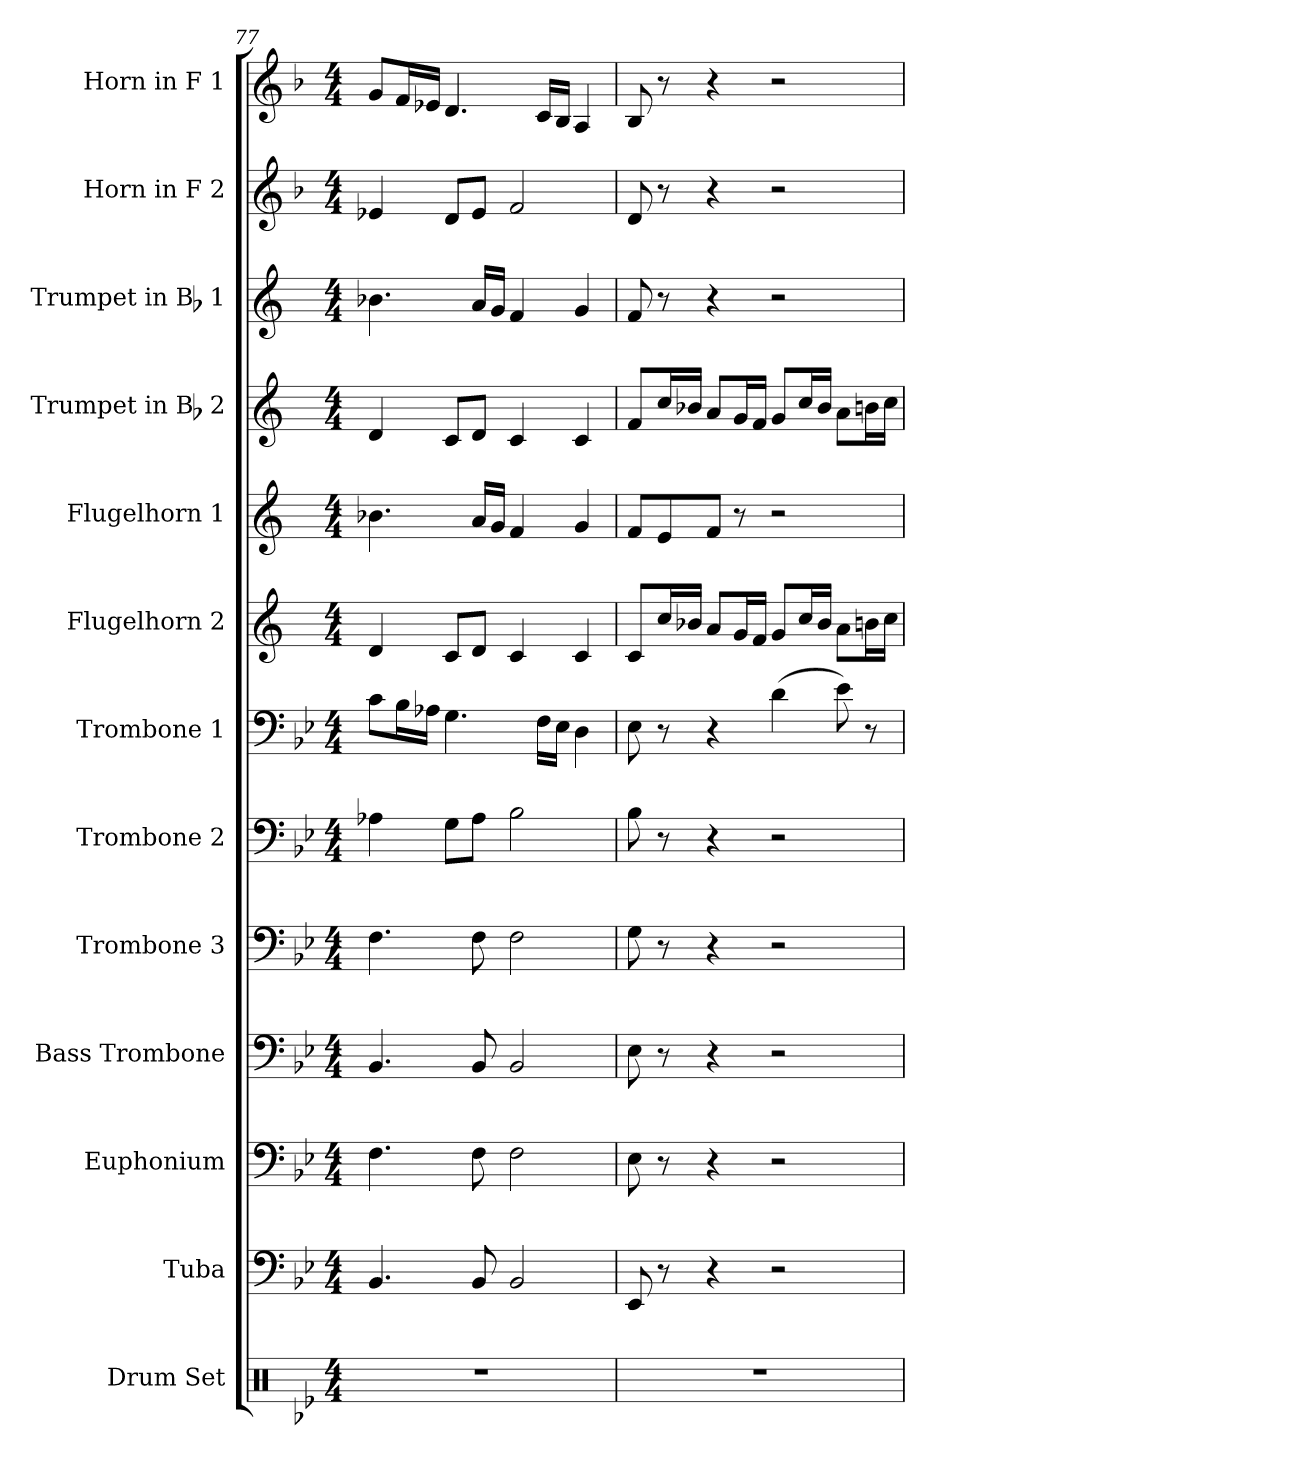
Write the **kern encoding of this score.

**kern	**kern	**kern	**kern	**kern	**kern	**kern	**kern	**kern	**kern	**kern	**kern	**kern
*part13	*part12	*part11	*part10	*part9	*part8	*part7	*part6	*part5	*part4	*part3	*part2	*part1
*staff13	*staff12	*staff11	*staff10	*staff9	*staff8	*staff7	*staff6	*staff5	*staff4	*staff3	*staff2	*staff1
*I"Drum Set	*I"Tuba	*I"Euphonium	*I"Bass Trombone	*I"Trombone 3	*I"Trombone 2	*I"Trombone 1	*I"Flugelhorn 2	*I"Flugelhorn 1	*I"Trumpet in Bb 2	*I"Trumpet in Bb 1	*I"Horn in F 2	*I"Horn in F 1
*I'D. S.	*I'Tuba	*I'Euph.	*I'B. Tbn.	*I'Tbn. 3	*I'Tbn. 2	*I'Tbn. 1	*I'Flghn. 2	*I'Flghn. 1	*	*	*I'Hn. 2	*I'Hn. 1
*clefX	*clefF4	*clefF4	*clefF4	*clefF4	*clefF4	*clefF4	*clefG2	*clefG2	*clefG2	*clefG2	*clefG2	*clefG2
*	*	*	*	*	*	*	*ITrd1c2	*ITrd1c2	*ITrd1c2	*ITrd1c2	*ITrd4c7	*ITrd4c7
*k[b-e-]	*k[b-e-]	*k[b-e-]	*k[b-e-]	*k[b-e-]	*k[b-e-]	*k[b-e-]	*k[b-e-]	*k[b-e-]	*k[b-e-]	*k[b-e-]	*k[b-e-]	*k[b-e-]
*B-:	*B-:	*B-:	*B-:	*B-:	*B-:	*B-:	*	*	*	*	*B-:	*B-:
*M4/4	*M4/4	*M4/4	*M4/4	*M4/4	*M4/4	*M4/4	*M4/4	*M4/4	*M4/4	*M4/4	*M4/4	*M4/4
=77	=77	=77	=77	=77	=77	=77	=77	=77	=77	=77	=77	=77
1r	4.BB-/	4.F\	4.BB-/	4.F\	4A-X\	8c\L	4c/	4.a-X\	4c/	4.a-X\	4A-X/	8c/L
.	.	.	.	.	.	16B-\L	.	.	.	.	.	16B-/L
.	.	.	.	.	.	16A-X\JJ	.	.	.	.	.	16A-X/JJ
.	.	.	.	.	8G\L	4.G\	8B-/L	.	8B-/L	.	8G/L	4.G/
.	8BB-/	8F\	8BB-/	8F\	8A-\J	.	8c/J	16g/LL	8c/J	16g/LL	8A-/J	.
.	.	.	.	.	.	.	.	16f/JJ	.	16f/JJ	.	.
.	2BB-/	2F\	2BB-/	2F\	2B-\	.	4B-/	4e-/	4B-/	4e-/	2B-/	.
.	.	.	.	.	.	16F\LL	.	.	.	.	.	16F/LL
.	.	.	.	.	.	16E-\JJ	.	.	.	.	.	16E-/JJ
.	.	.	.	.	.	4D\	4B-/	4f/	4B-/	4f/	.	4D/
=78	=78	=78	=78	=78	=78	=78	=78	=78	=78	=78	=78	=78
1r	8EE-/	8E-\	8E-\	8G\	8B-\	8E-\	8B-/L	8e-/L	8e-/L	8e-/	8G/	8E-/
.	8r	8r	8r	8r	8r	8r	16b-/L	8d/	16b-/L	8r	8r	8r
.	.	.	.	.	.	.	16a-X/JJ	.	16a-X/JJ	.	.	.
.	4r	4r	4r	4r	4r	4r	8g/L	8e-/J	8g/L	4r	4r	4r
.	.	.	.	.	.	.	16f/L	8r	16f/L	.	.	.
.	.	.	.	.	.	.	16e-/JJ	.	16e-/JJ	.	.	.
.	2r	2r	2r	2r	2r	(>4d\	8f/L	2r	8f/L	2r	2r	2r
.	.	.	.	.	.	.	16b-/L	.	16b-/L	.	.	.
.	.	.	.	.	.	.	16a-/JJ	.	16a-/JJ	.	.	.
.	.	.	.	.	.	8e-\)	8g\L	.	8g\L	.	.	.
.	.	.	.	.	.	8r	16an\L	.	16an\L	.	.	.
.	.	.	.	.	.	.	16b-\JJ	.	16b-\JJ	.	.	.
=	=	=	=	=	=	=	=	=	=	=	=	=
*-	*-	*-	*-	*-	*-	*-	*-	*-	*-	*-	*-	*-
